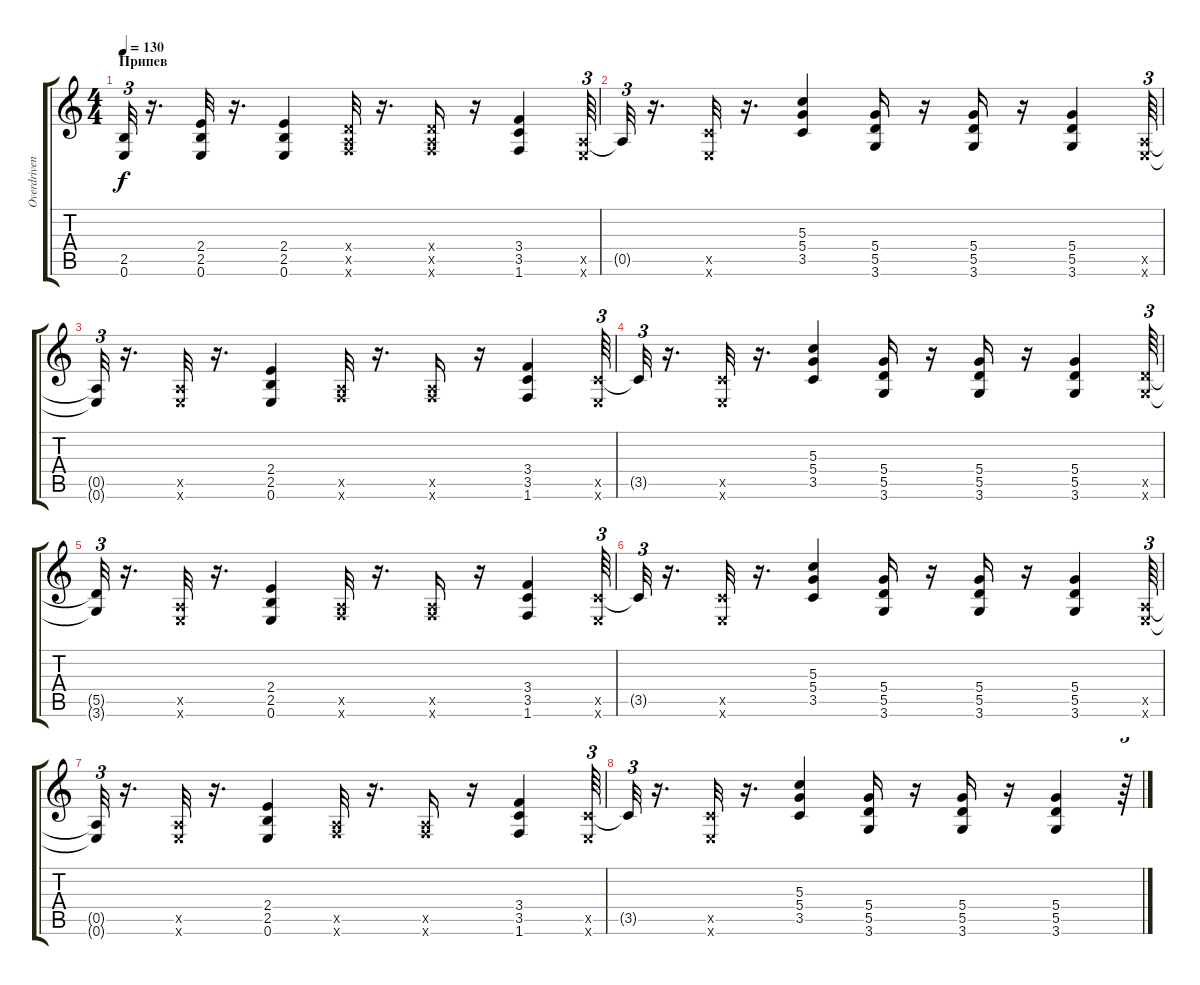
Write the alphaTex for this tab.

\track ("Overdriven (Rythmn)" "Overdriven") {instrument overdrivenguitar}
\staff {score tabs}
\tuning (E4 B3 G3 D3 A2 E2) {hide}
\ts (4 4)
\section ("" "Припев")
\tempo 130
\clef g2
\ks c
(2.5{t} 0.6{t}).32{tu (3 2) dy f} r.16{d} (2.4 2.5 0.6).32 r.16{d} (2.4 2.5 0.6).4 (0.4{x} 0.5{x} 1.6{x}).32 r.16{d} (0.4{x} 0.5{x} 1.6{x}).16 r.16 (3.4 3.5 1.6).4 (0.5{x} 0.6{x}).64{tu (3 2)} |
0.5{t}.32{tu (3 2)} r.16{d} (3.5{x} 0.6{x}).32 r.16{d} (5.3 5.4 3.5).4 (5.4 5.5 3.6).16 r.16 (5.4 5.5 3.6).16 r.16 (5.4 5.5 3.6).4 (0.5{x} 0.6{x}).64{tu (3 2)} |
(0.5{t} 0.6{t}).32{tu (3 2)} r.16{d} (0.5{x} 0.6{x}).32 r.16{d} (2.4 2.5 0.6).4 (0.5{x} 1.6{x}).32 r.16{d} (0.5{x} 1.6{x}).16 r.16 (3.4 3.5 1.6).4 (3.5{x} 0.6{x}).64{tu (3 2)} |
3.5{t}.32{tu (3 2)} r.16{d} (3.5{x} 0.6{x}).32 r.16{d} (5.3 5.4 3.5).4 (5.4 5.5 3.6).16 r.16 (5.4 5.5 3.6).16 r.16 (5.4 5.5 3.6).4 (5.5{x} 3.6{x}).64{tu (3 2)} |
(5.5{t} 3.6{t}).32{tu (3 2)} r.16{d} (0.5{x} 0.6{x}).32 r.16{d} (2.4 2.5 0.6).4 (0.5{x} 1.6{x}).32 r.16{d} (0.5{x} 1.6{x}).16 r.16 (3.4 3.5 1.6).4 (3.5{x} 0.6{x}).64{tu (3 2)} |
3.5{t}.32{tu (3 2)} r.16{d} (3.5{x} 0.6{x}).32 r.16{d} (5.3 5.4 3.5).4 (5.4 5.5 3.6).16 r.16 (5.4 5.5 3.6).16 r.16 (5.4 5.5 3.6).4 (0.5{x} 0.6{x}).64{tu (3 2)} |
(0.5{t} 0.6{t}).32{tu (3 2)} r.16{d} (0.5{x} 0.6{x}).32 r.16{d} (2.4 2.5 0.6).4 (0.5{x} 1.6{x}).32 r.16{d} (0.5{x} 1.6{x}).16 r.16 (3.4 3.5 1.6).4 (3.5{x} 0.6{x}).64{tu (3 2)} |
3.5{t}.32{tu (3 2)} r.16{d} (3.5{x} 0.6{x}).32 r.16{d} (5.3 5.4 3.5).4 (5.4 5.5 3.6).16 r.16 (5.4 5.5 3.6).16 r.16 (5.4 5.5 3.6).4 r.64{tu (3 2)}
